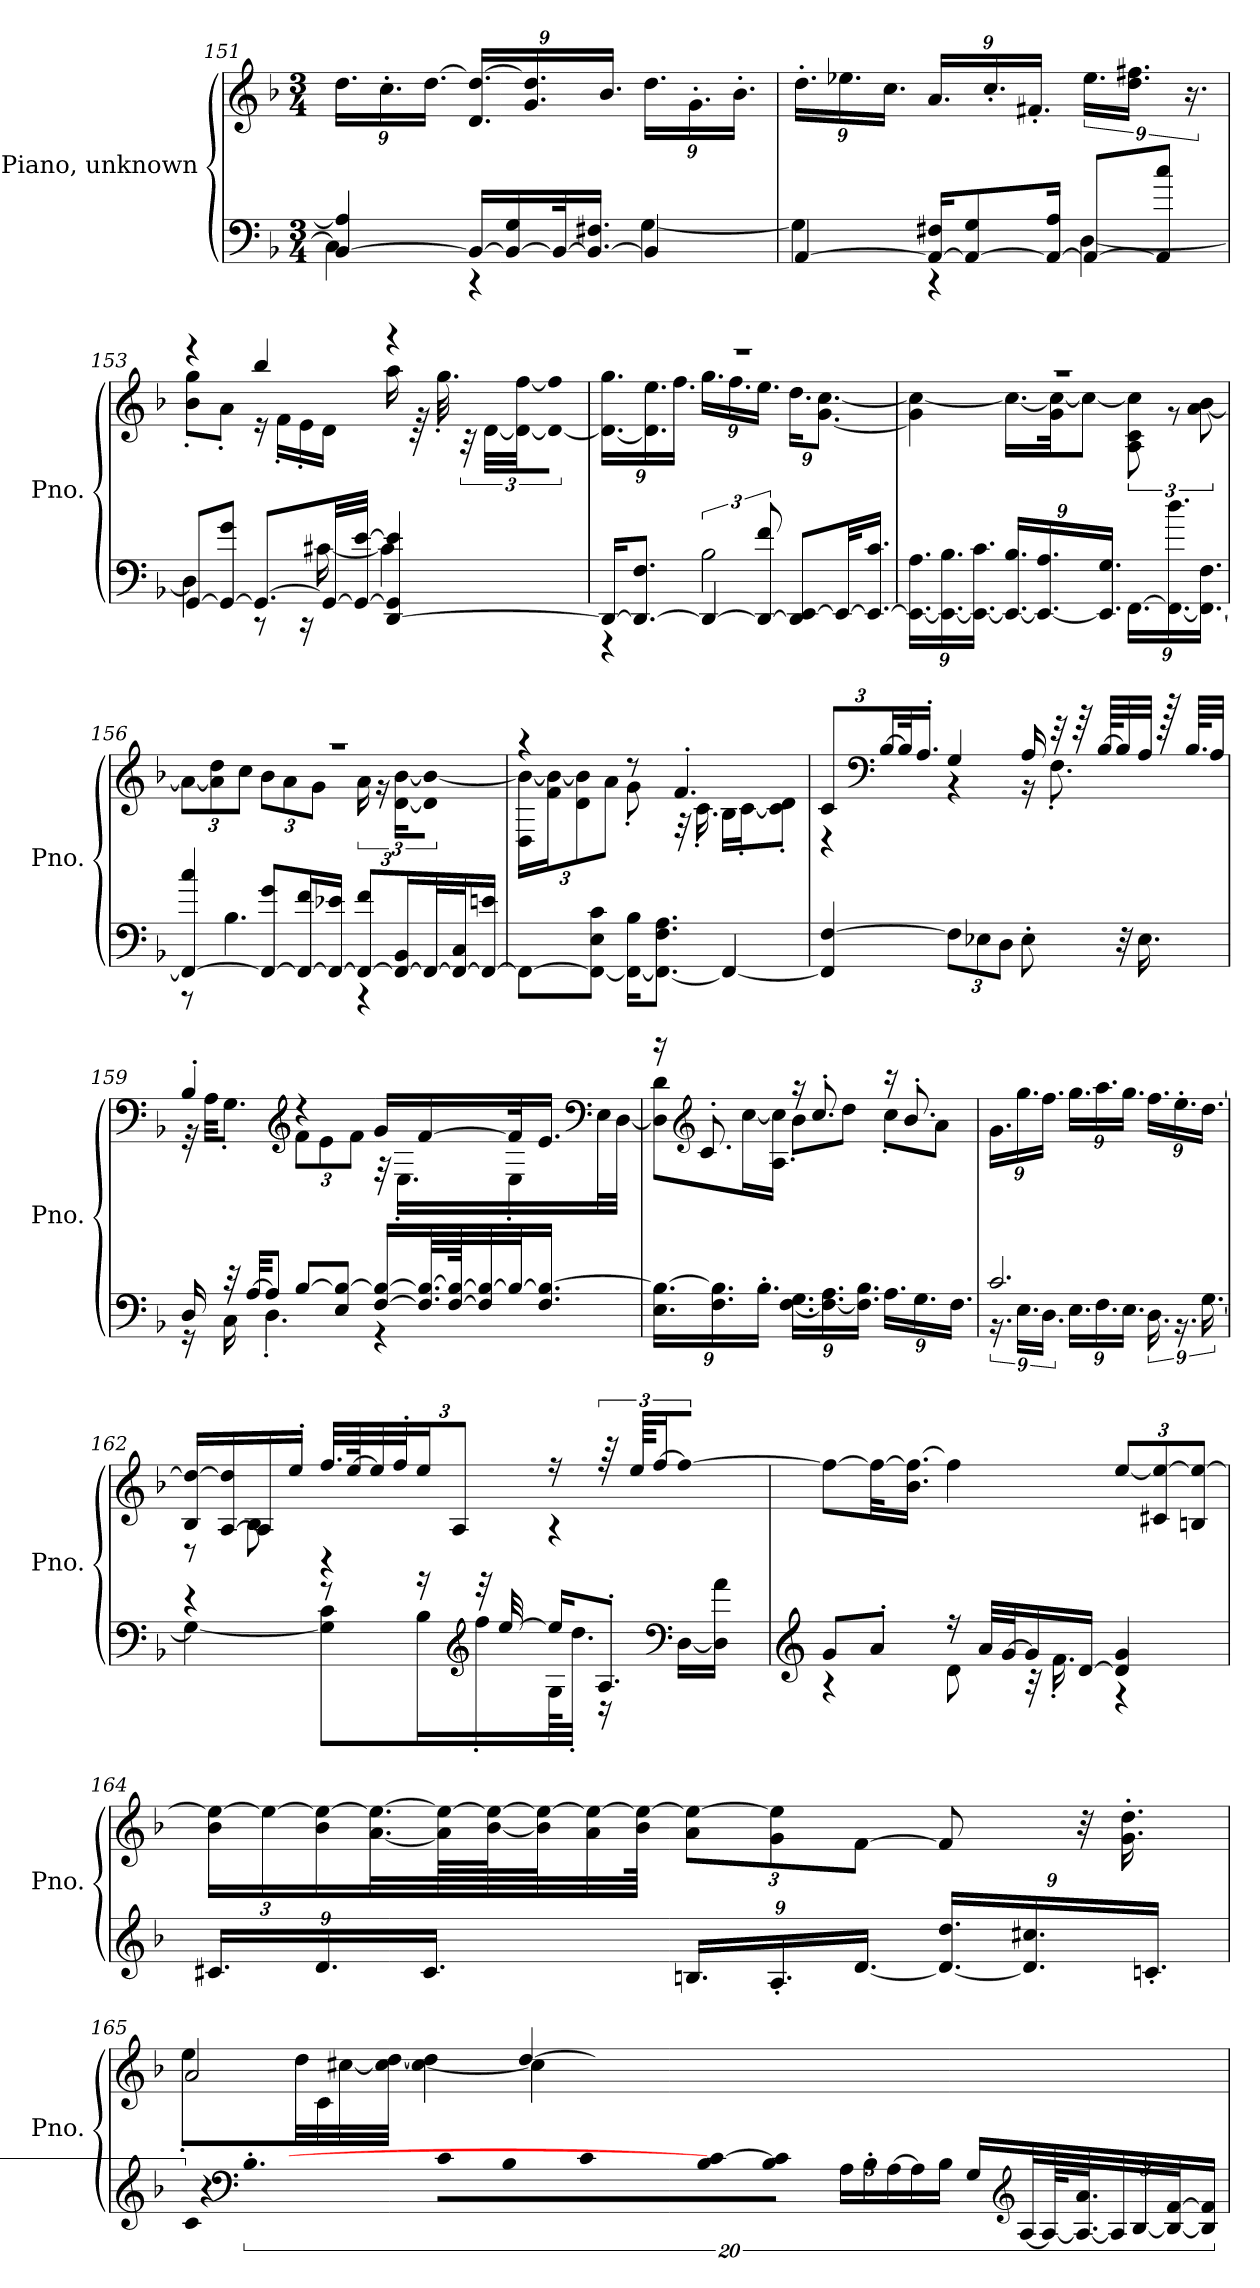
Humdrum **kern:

**kern	**kern
*part1	*part1
*staff2	*staff1
*I"Piano, unknown	*
*I'Pno.	*
*clefF4	*clefG2
*k[b-]	*k[b-]
*M3/4	*M3/4
=151	=151
*^	*
*	*	*Xbrackettup
[4BB-/ 4A/]	4C\]	18.dd\LL
.	.	18.cc'\
.	.	[18.dd\JJ
16BB-/LL_	4r	18.d/ 18.dd/_LL
16BB-/_ 16G/	.	.
.	.	18.g/ 18.dd/]
32BB-/K_	.	.
16.BB-/_ 16.F#X/JJ	.	.
.	.	18.b-/JJ
4BB-/]	[4G\	18.dd\LL
.	.	18.g'\
.	.	18.b-'\JJ
!!LO:LB:g=z
=152	=152	=152
*	*	*brackettup
[4AA/	4G\]	18.dd'\LL
.	.	18.ee-X\
.	.	18.cc\JJ
16AA/_ 16F#X/KL	4r	18.a/LL
8AA/_ 8G/	.	.
.	.	18.cc'/
.	.	18.f#X'/JJ
16AA/_ 16A/Jk	.	.
8AA/L_	[4D\	18.ee-\LL
.	.	18.dd\ 18.ff#X\JJ
8AA/] 8cc/J	.	.
.	.	18.r
=153	=153	=153
*	*	*^
[8GG/L	4D\]	4r	8b-\' 8gg\'L
8GG/_ 8g/J	.	.	8a'\J
8.GG/L_	8r	4bb-/	16r
.	.	.	16f'\LL
.	16r	.	16e'\
32GG/LL_	[16c#X\	.	16d\JJ
32GG/_ [32e/JJJ	.	.	.
[4DD/ 4GG/] 4e/]	4c#\]	4r	16aa\
.	.	.	64r
.	.	.	32.gg'\
.	.	.	48r
.	.	.	[48d\LLL
.	.	.	48d\_ [48ff\J
.	.	.	16d\_ 16ff\]JJ
!!LO:LB:g=z	!!
=154	=154	=154	=154
*	*	*	*Xbrackettup
16DD/KL_	4r	2.r	18.d\_ 18.gg\LL
8.DD/_ 8.F/J	.	.	.
.	.	.	18.d\] 18.ee\
.	.	.	18.ff\JJ
6DD/_	2B-\	.	18.gg\LL
.	.	.	18.ff\
12DD/_ 12f/	.	.	18.ee\JJ
8DD/] [8EE/L	.	.	18.dd\KL
.	.	.	[9.g\ [9.cc\J
32EE/KL_	.	.	.
16.EE/_ 16.c/JJ	.	.	.
*v	*v	*	*
=155	=155	=155
*Xbrackettup	*	*
18.EE\_ 18.A\LL	2.r	4g\] 4cc\_
18.EE\_ 18.B-\	.	.
18.EE\_ 18.c\JJ	.	.
18.EE/_ 18.B-/LL	.	16.cc\LL_
18.EE/_ 18.A/	.	.
.	.	32g\ 32cc\_JK
.	.	8cc\J_
18.EE/] 18.G/JJ	.	.
*	*	*brackettup
[18.FF\LL	.	12A\ 12c\ 12cc\]
18.FF\_ 18.dd\	.	12r
18.FF\_ 18.F\JJ	.	[12a\ 12b-\
!!LO:LB:g=z	!!
=156	=156	=156
*^	*	*
*	*	*	*Xbrackettup
4FF/_ 4cc/	8r	2.r	12a\L_
.	.	.	12a\] 12dd\
.	4.B-\	.	.
.	.	.	12cc\J
8FF/_ 8g/L	.	.	12b-\L
.	.	.	12a\
16FF/_ 16f/L	.	.	.
.	.	.	12g\J
16FF/_ 16e-X/JJ	.	.	.
*	*	*	*brackettup
12FF/_ 12f/L	4r	.	24a\
.	.	.	24r
24FF/_ 24BB-/L	.	.	[24d\ [24b-\KL
32FF/L_	.	.	8d\] 8b-\_J
32FF/_ 32C/J	.	.	.
16FF/_ 16en/JJ	.	.	.
*v	*v	*	*
=157	=157	=157
*	*	*Xbrackettup
8FF\L_	4r	24D\ 24b-\_LL
.	.	24f\ 24b-\_J
.	.	12d\ 12b-\]
8FF\_ 8E\ 8c\J	.	.
.	.	12a\J
16FF\_ 16B-\KL	8r	8g'\
8.FF\_ 8.F\ 8.A\J	.	.
.	4.f'/	32r
.	.	16.c'\
4FF/_	.	16B-\LL
.	.	[16c'\J
.	.	8c\]' 8d\'J
!!LO:LB:g=z	!!
=158	=158	=158
4FF/] [4F/	12c/L	4r
*	*clefF4	*
.	[24B-/L	.
.	32B-/K]	.
.	16.A'/JJ	.
12F\L]	4G/	4r
12E-X\	.	.
12D\J	.	.
8E-'\	16A/	16r
.	32r	8.F'\
.	64r	.
.	[64B-/KLLL	.
32r	32B-/]	.
16.E-\	32A/JJJ	.
.	128r	.
.	64.B-/KLLL	.
.	32A/JJJ	.
=159	=159	=159
*^	*	*
16D/	16r	4B-'/	32r
.	.	.	32A\KKL
32r	16C\	.	8.G'\J
[32A/KKL	.	.	.
8A/J]	4.D'\	.	.
*	*	*clefG2	*
[8B-/L	.	4r	12f\L
.	.	.	12e\
8E/ 8B-/_J	.	.	.
.	.	.	12f\J
[16F/ 16B-/_LL	4r	16g/LL	32r
.	.	.	16.E'\LL
64.F/] 64.B-/_LL	.	[16f/	.
[128F/ 128B-/_JK	.	.	.
32F/] 32B-/_	.	.	.
32B-/J_	.	32f/K]	16E'\
16.F/ 16.B-/_JJ	.	16.e/JJ	.
*	*	*clefF4	*
.	.	.	32E\L
.	.	.	[32D\JJJ
*v	*v	*	*
!!LO:LB:g=z	!!
=160	=160	=160
18.E\ 18.B-\_LL	16r	8D\] 8d\L
*	*clefG2	*
.	8.c'/	.
18.F\ 18.B-\]	.	.
.	.	[16cc\L
18.B-'\JJ	.	.
.	.	16A\ 16cc\]JJ
[18.F\ 18.G\LL	16r	8b-'\L
.	8.cc'/	.
18.F\_ 18.A\	.	.
.	.	8dd\J
18.F\] 18.B-\JJ	.	.
18.A\LL	16r	8cc'\L
.	8.b-'/	.
18.G\	.	.
.	.	8a\J
18.F\JJ	.	.
*	*v	*v
=161	=161
*^	*
*	*brackettup	*
2.c/	18.r	18.g\LL
.	18.E\LL	18.gg\
.	18.D\JJ	18.ff\JJ
.	18.E\LL	18.gg\LL
.	18.F\	18.aa\
.	18.E\JJ	18.gg\JJ
.	18.D\	18.ff\LL
.	18.r	18.ee'\
.	[18.G\	[18.dd\JJ
!!LO:PB:g=z
=162	=162	=162
*	*	*^
4r	4G\_	16B-/ 16dd/_LL	8r
.	.	[16A/ 16dd/]	.
.	.	16A/]	8B-\
.	.	16ee'/JJ	.
8r	8G\] 8c\L	32.ff/LLL	4r
.	.	[64ee/K	.
.	.	32ee/]	.
.	.	32ff'/J	.
16r	16B-\L	24ee/J	.
.	.	12A/J	.
*clefG2	*	*	*
32r	16ff'\	.	.
[32ee/	.	.	.
16ee/KL]	64G\KL	16r	4r
.	32.dd'\JJJ	.	.
*	*	*brackettup	*
8.A'/J	16r	96r	.
.	.	96ee/KKLL	.
.	.	[24ff/J	.
*clefF4	*	*	*
.	[16D\LL	8ff/J_	.
.	16D\] 16a\JJ	.	.
*	*	*v	*v
=163	=163	=163
*clefG2	*	*
8g/L	4r	8ff\L_
8a'/J	.	32ff\KL_
.	.	16.b-\ 16.ff\_JJ
16r	8d\	4ff\]
32a/LLL	.	.
[32g/J	.	.
16g/]	32r	.
.	16.f'\	.
[16d/JJ	.	.
*	*	*Xbrackettup
4d/] 4g/	4r	[12ee/L
.	.	12c#X/ 12ee/_
.	.	12Bn/ 12ee/_J
*v	*v	*
!!LO:LB:g=z
=164	=164
*Xbrackettup	*
18.c#X/LL	24b-\ 24ee\_LL
.	24ee\_
18.d/	24b-\ 24ee\_
.	[32.a\ 32.ee\_L
18.c#/JJ	.
.	128a\] 128ee\_LL
.	[128b-\ 128ee\_J
.	64b-\] 64ee\_J
.	32a\ 32ee\_
.	64b-\ 64ee\_JJJk
18.Bn/LL	12a\ 12ee\_L
18.A'/	12g\ 12ee\]
[18.d/JJ	[12f\J
18.d/_ 18.dd/LL	8f/]
18.d/] 18.cc#X/	.
.	32r
.	16.g\' 16.dd\'
18.cn'/JJ	.
!!LO:LB:g=z
=165	=165
*brackettup	*
!LO:N:vis=64	!
*	*^
960%17c/	2a/	8ee'\L
!LO:N:vis=128	!	!
1920%17r	.	.
*clefF4	*	*
!LO:N:vis=64.	!	!
640%17B-'\	.	.
1920ryy	.	.
!LO:N:vis=64	!	!
960%17c\LLLL	.	.
!LO:N:vis=64	!	!
960%17B-\	.	.
!LO:N:vis=64	!	!
[960%17c\	.	.
1920ryy	.	.
!LO:N:vis=64	!	!
960%17B-\ 960%17c\_JJJ	.	.
8B-\ 8c\]J	.	32dd\LL
.	.	32c\
.	.	[32cc#X\
.	.	32cc#\] [32dd\JJJ
*Xbrackettup	*	*
24A\LL	.	[4cc#\ 4dd\]
24B-'\	.	.
[24A\	.	.
16A\]	.	.
16B-\JJ	.	.
16G/LL	[4dd/	4cc#\]
*clefG2	*	*
[32A/L	.	.
128A/KL_	.	.
64.A/_ 64.a/J	.	.
48A/]	.	.
[48B-/	.	.
48B-/_ [48f/J	.	.
16B-/] 16f/_JJ	.	.
*	*v	*v
=	=
*-	*-
